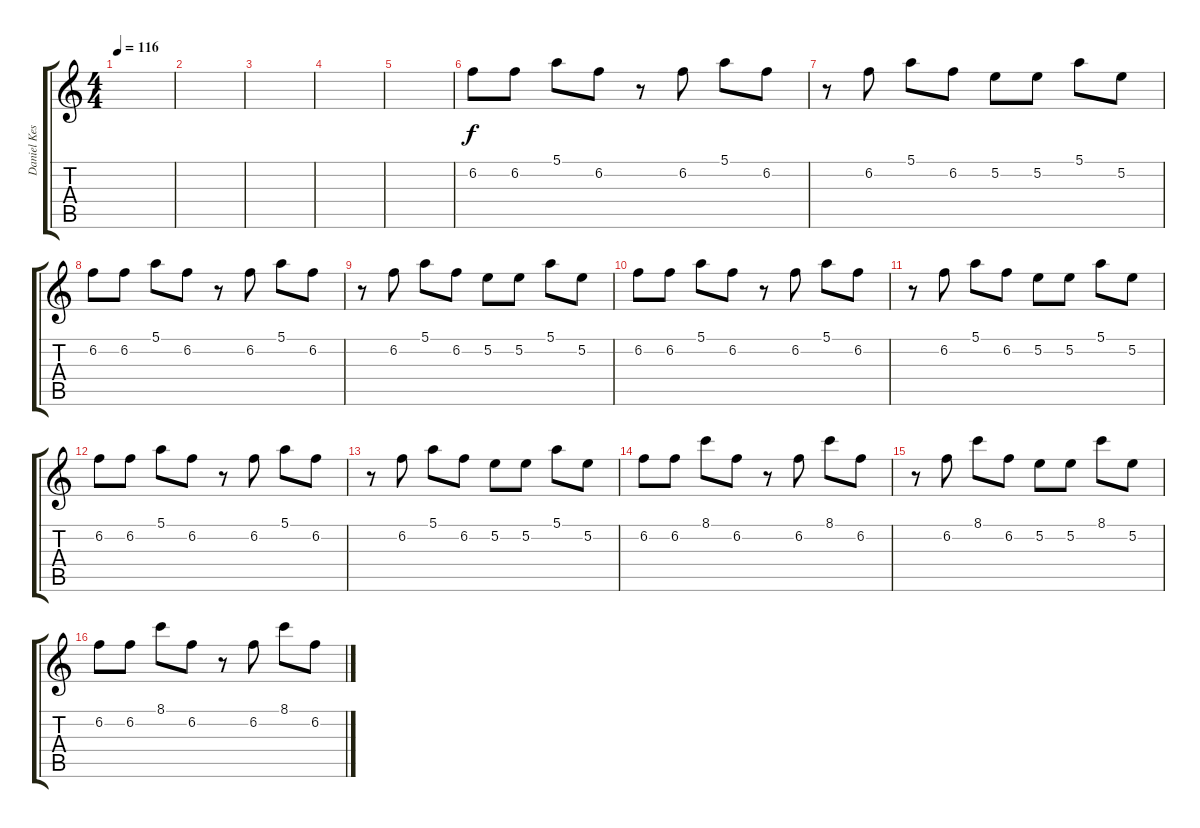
\track ("Daniel Kessler" "Daniel Kes") {instrument electricguitarclean}
\staff {score tabs}
\tuning (E4 B3 G3 D3 A2 E2) {hide}
\ts (4 4)
\tempo 116
\clef g2
\ks c
|
|
|
|
|
6.2.8 6.2.8 5.1.8 6.2.8 r.8 6.2.8 5.1.8 6.2.8 |
r.8 6.2.8 5.1.8 6.2.8 5.2.8 5.2.8 5.1.8 5.2.8 |
6.2.8 6.2.8 5.1.8 6.2.8 r.8 6.2.8 5.1.8 6.2.8 |
r.8 6.2.8 5.1.8 6.2.8 5.2.8 5.2.8 5.1.8 5.2.8 |
6.2.8 6.2.8 5.1.8 6.2.8 r.8 6.2.8 5.1.8 6.2.8 |
r.8 6.2.8 5.1.8 6.2.8 5.2.8 5.2.8 5.1.8 5.2.8 |
6.2.8 6.2.8 5.1.8 6.2.8 r.8 6.2.8 5.1.8 6.2.8 |
r.8 6.2.8 5.1.8 6.2.8 5.2.8 5.2.8 5.1.8 5.2.8 |
6.2.8 6.2.8 8.1.8 6.2.8 r.8 6.2.8 8.1.8 6.2.8 |
r.8 6.2.8 8.1.8 6.2.8 5.2.8 5.2.8 8.1.8 5.2.8 |
6.2.8 6.2.8 8.1.8 6.2.8 r.8 6.2.8 8.1.8 6.2.8
